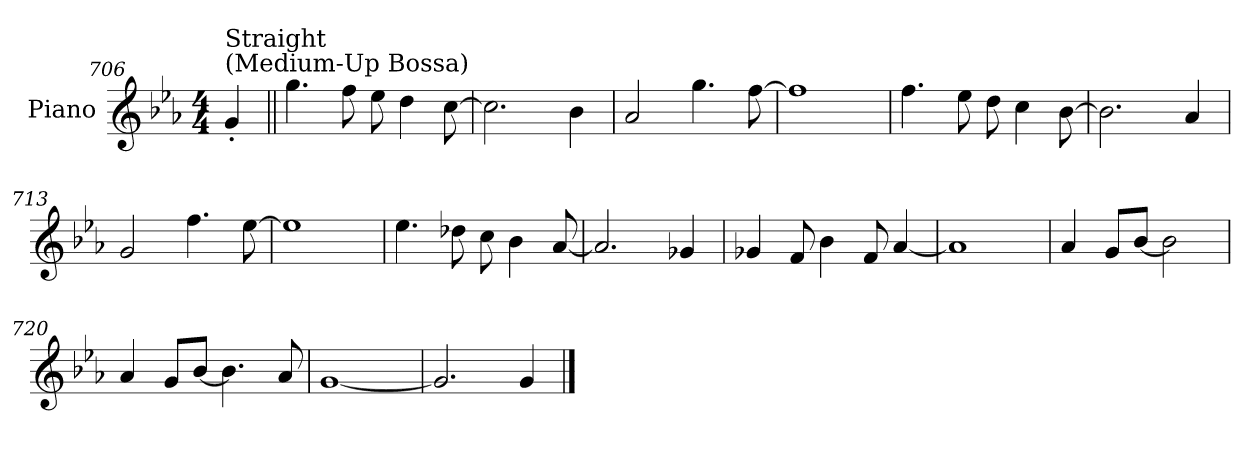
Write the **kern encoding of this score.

**kern
*part1
*staff1
*I"Piano
*I'Pno.
!!LO:PB:g=z
*clefG2
*k[b-e-a-]
*M4/4
*MM160
=706
!LO:TX:a:t=(Medium-Up Bossa)
!LO:TX:t=Straight
4g'/
=707||
4.gg\
8ff\
8ee-\
4dd\
[8cc\
=708
2.cc\]
4b-\
=709
2a-/
4.gg\
[8ff\
=710
1ff]
!!LO:LB:g=z
=711
4.ff\
8ee-\
8dd\
4cc\
[8b-\
=712
2.b-\]
4a-/
=713
2g/
4.ff\
[8ee-\
=714
1ee-]
!!LO:LB:g=z
=715
4.ee-\
8dd-X\
8cc\
4b-\
[8a-/
=716
2.a-/]
4g-X/
=717
4g-X/
8f/
4b-\
8f/
[4a-/
=718
1a-]
!!LO:LB:g=z
=719
4a-/
8g/L
[8b-/J
2b-\]
=720
4a-/
8g/L
[8b-/J
4.b-\]
8a-/
=721
[1g
=722
2.g/]
4g/
==
*-
